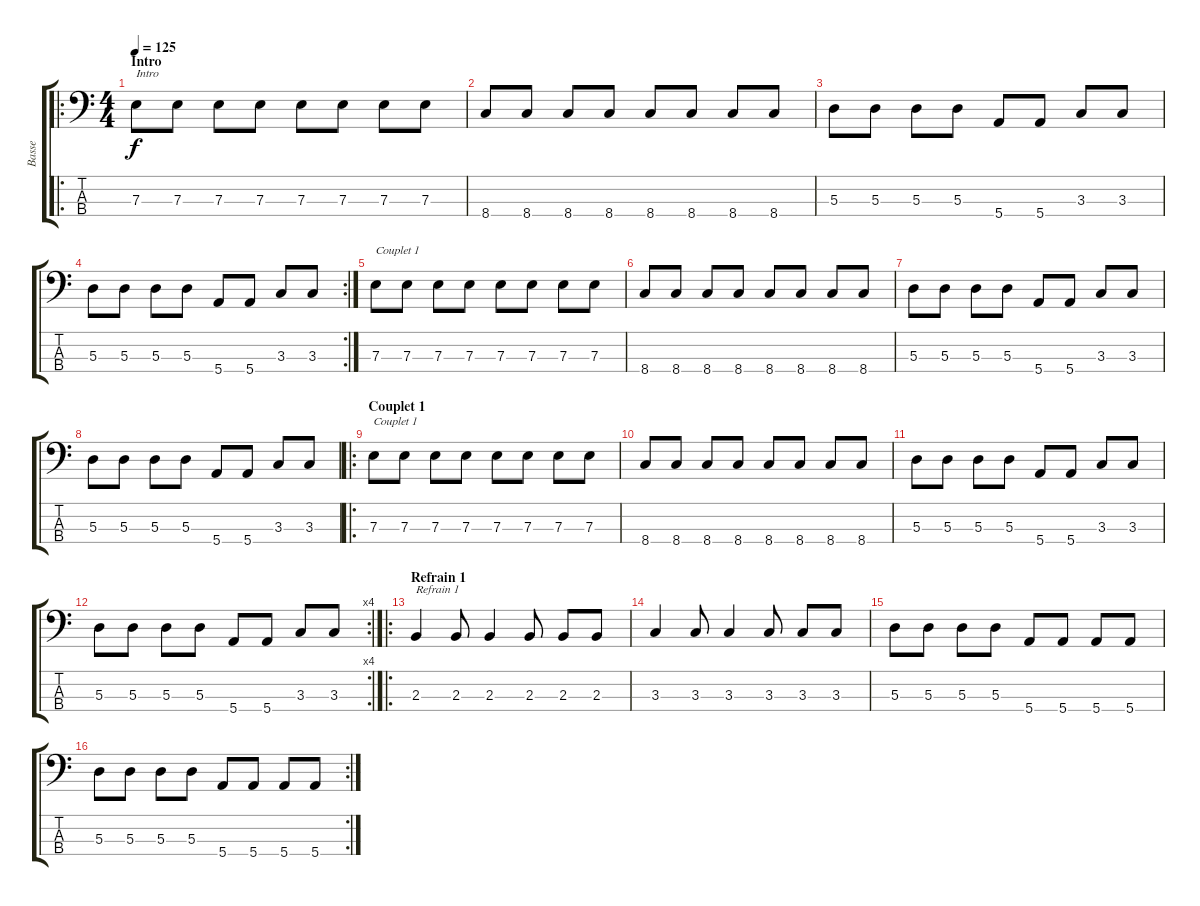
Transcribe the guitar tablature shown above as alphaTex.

\track ("Basse" "Basse") {instrument electricbassfinger}
\staff {score tabs}
\tuning (G2 D2 A1 E1) {hide}
\ro
\ts (4 4)
\section ("" "Intro")
\tempo 125
\clef f4
\ks c
7.3.8{txt "Intro" dy f instrument electricbassfinger} 7.3.8 7.3.8 7.3.8 7.3.8 7.3.8 7.3.8 7.3.8 |
8.4.8 8.4.8 8.4.8 8.4.8 8.4.8 8.4.8 8.4.8 8.4.8 |
5.3.8 5.3.8 5.3.8 5.3.8 5.4.8 5.4.8 3.3.8 3.3.8 |
\rc 2
5.3.8 5.3.8 5.3.8 5.3.8 5.4.8 5.4.8 3.3.8 3.3.8 |
7.3.8{txt "Couplet 1"} 7.3.8 7.3.8 7.3.8 7.3.8 7.3.8 7.3.8 7.3.8 |
8.4.8 8.4.8 8.4.8 8.4.8 8.4.8 8.4.8 8.4.8 8.4.8 |
5.3.8 5.3.8 5.3.8 5.3.8 5.4.8 5.4.8 3.3.8 3.3.8 |
5.3.8 5.3.8 5.3.8 5.3.8 5.4.8 5.4.8 3.3.8 3.3.8 |
\ro
\section ("" "Couplet 1")
7.3.8{txt "Couplet 1"} 7.3.8 7.3.8 7.3.8 7.3.8 7.3.8 7.3.8 7.3.8 |
8.4.8 8.4.8 8.4.8 8.4.8 8.4.8 8.4.8 8.4.8 8.4.8 |
5.3.8 5.3.8 5.3.8 5.3.8 5.4.8 5.4.8 3.3.8 3.3.8 |
\rc 4
5.3.8 5.3.8 5.3.8 5.3.8 5.4.8 5.4.8 3.3.8 3.3.8 |
\ro
\section ("" "Refrain 1")
2.3.4{txt "Refrain 1"} 2.3.8 2.3.4 2.3.8 2.3.8 2.3.8 |
3.3.4 3.3.8 3.3.4 3.3.8 3.3.8 3.3.8 |
5.3.8 5.3.8 5.3.8 5.3.8 5.4.8 5.4.8 5.4.8 5.4.8 |
\rc 2
5.3.8 5.3.8 5.3.8 5.3.8 5.4.8 5.4.8 5.4.8 5.4.8
